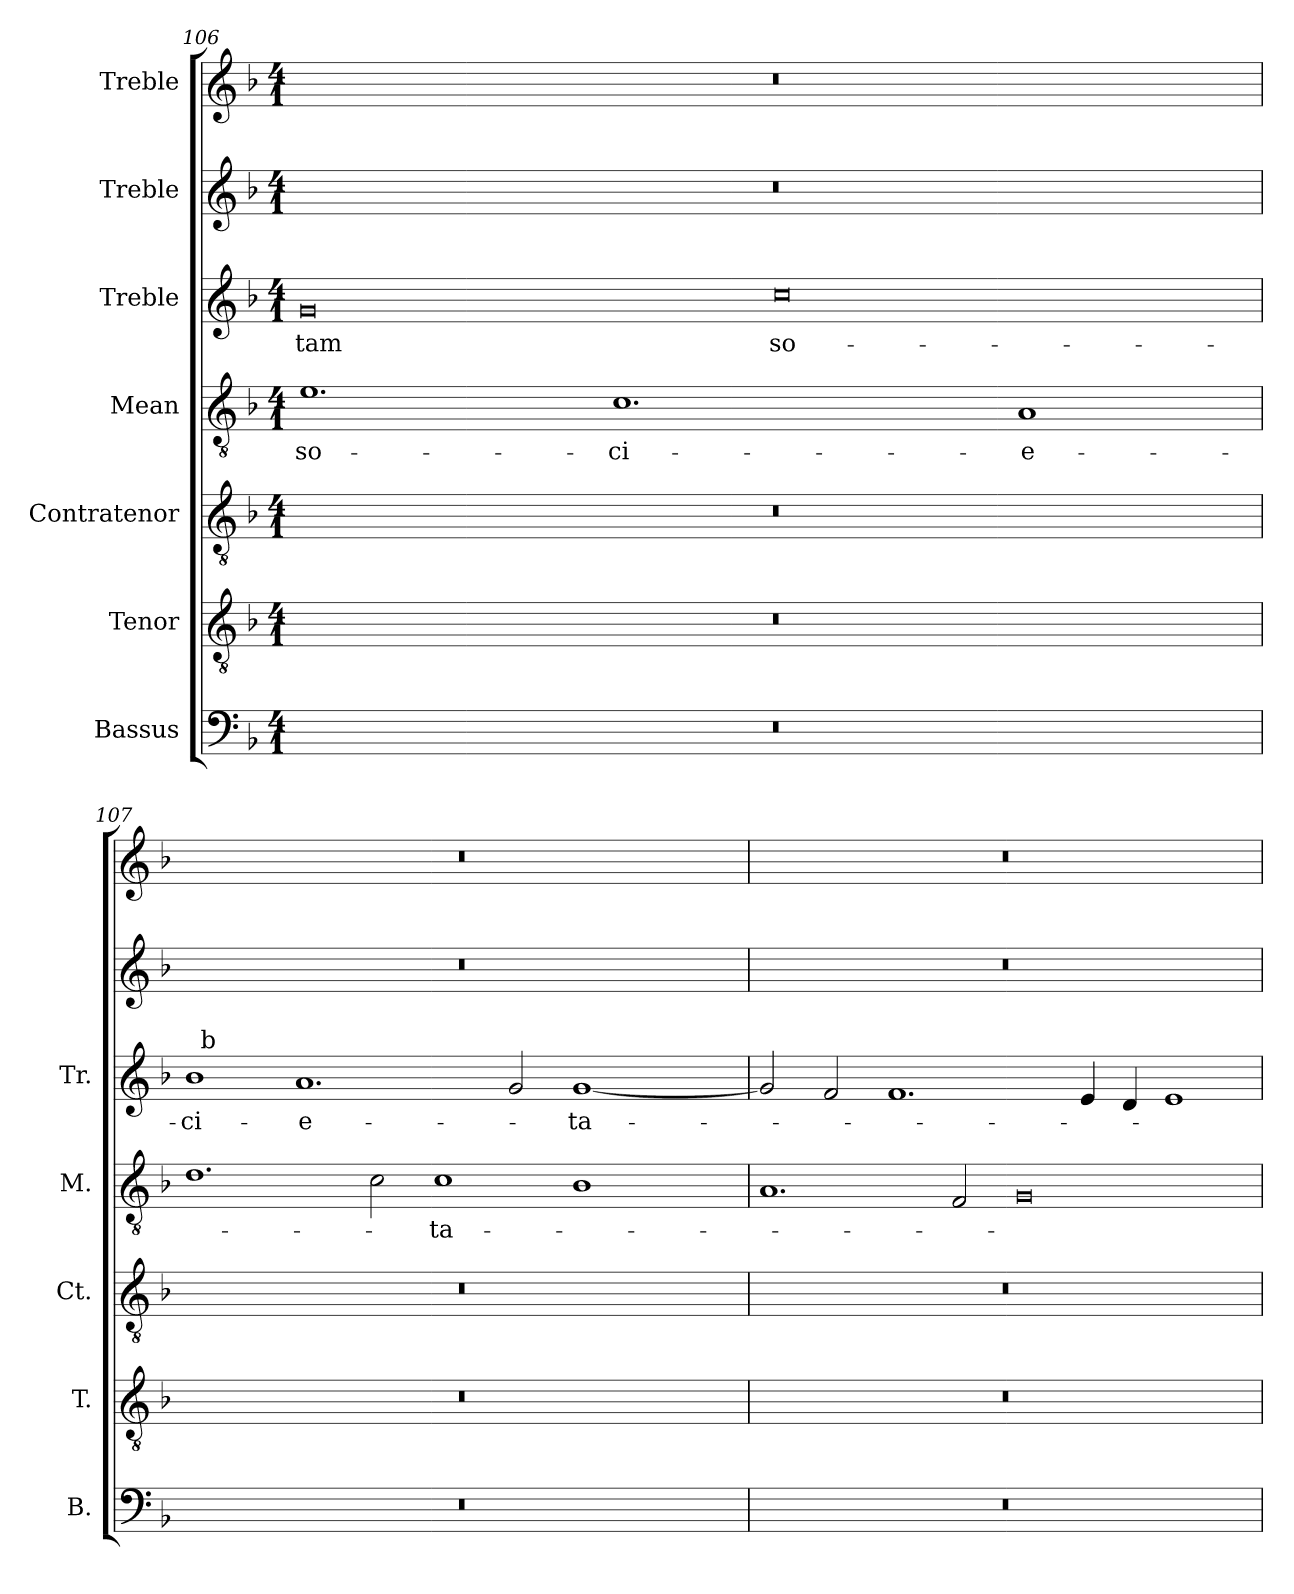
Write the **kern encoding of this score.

**kern	**kern	**kern	**kern	**text	**kern	**text	**kern	**kern
*part7	*part6	*part5	*part4	*part4	*part3	*part3	*part2	*part1
*staff7	*staff6	*staff5	*staff4	*staff4	*staff3	*staff3	*staff2	*staff1
*I"Bassus	*I"Tenor	*I"Contratenor	*I"Mean	*	*I"Treble	*	*I"Treble	*I"Treble
*I'B.	*I'T.	*I'Ct.	*I'M.	*	*I'Tr.	*	*	*
*clefF4	*clefGv2	*clefGv2	*clefGv2	*	*clefG2	*	*clefG2	*clefG2
*	*ITrd7c12	*ITrd7c12	*ITrd7c12	*	*	*	*	*
*k[b-]	*k[b-]	*k[b-]	*k[b-]	*	*k[b-]	*	*k[b-]	*k[b-]
*F:	*F:	*F:	*F:	*	*F:	*	*F:	*F:
*M4/1	*M4/1	*M4/1	*M4/1	*	*M4/1	*	*M4/1	*M4/1
=106	=106	=106	=106	=106	=106	=106	=106	=106
!LO:N:vis=1	!LO:N:vis=1	!LO:N:vis=1	!	!	!	!	!	!
!	!	!	!	!LO:LY:b:color=#000000	!	!	!	!
!	!	!	!	!	!	!LO:LY:b:color=#000000	!LO:N:vis=1	!LO:N:vis=1
00r	00r	00r	1.Ei	so-	0gi	-tam	00r	00r
!	!	!	!	!LO:LY:b:color=#000000	!	!	!	!
.	.	.	1.Ci	-ci-	.	.	.	.
!	!	!	!	!	!	!LO:LY:b:color=#000000	!	!
.	.	.	.	.	0cci	so-	.	.
!	!	!	!	!LO:LY:b:color=#000000	!	!	!	!
.	.	.	1AAi	-e-	.	.	.	.
=107	=107	=107	=107	=107	=107	=107	=107	=107
!LO:N:vis=1	!LO:N:vis=1	!LO:N:vis=1	!	!	!	!	!	!
!	!	!	!	!	!	!LO:LY:b:color=#000000	!LO:N:vis=1	!LO:N:vis=1
*	*	*	*	*	*^	*	*	*
00r	00r	00r	1.Di	.	1b-i	32ryy	-ci-	00r	00r
.	.	.	.	.	.	256ryy	.	.	.
!	!	!	!	!	!	!LO:TX:a:t=b	!	!	!
.	.	.	.	.	.	1ryy	.	.	.
!	!	!	!	!	!	!	!LO:LY:b:color=#000000	!	!
.	.	.	.	.	1.ai	.	-e-	.	.
.	.	.	.	.	.	1ryy	.	.	.
.	.	.	2Ci\	.	.	.	.	.	.
!	!	!	!	!LO:LY:b:color=#000000	!	!	!	!	!
.	.	.	1Ci	-ta-	.	.	.	.	.
.	.	.	.	.	.	1ryy	.	.	.
.	.	.	.	.	2gi/	.	.	.	.
!	!	!	!	!	!	!	!LO:LY:b:color=#000000	!	!
.	.	.	1BB-i	.	[<1gi	.	-ta-	.	.
.	.	.	.	.	.	2ryy	.	.	.
.	.	.	.	.	.	4ryy	.	.	.
.	.	.	.	.	.	8ryy	.	.	.
.	.	.	.	.	.	16ryy	.	.	.
.	.	.	.	.	.	64..ryy	.	.	.
!!LO:LB:g=z
=108	=108	=108	=108	=108	=108	=108	=108	=108	=108
!LO:N:vis=1	!LO:N:vis=1	!LO:N:vis=1	!	!	!	!	!	!LO:N:vis=1	!LO:N:vis=1
*	*	*	*	*	*v	*v	*	*	*
00r	00r	00r	1.AAi	.	2gi/]	.	00r	00r
.	.	.	.	.	2fi/	.	.	.
.	.	.	.	.	1.fi	.	.	.
.	.	.	2FFi/	.	.	.	.	.
.	.	.	0GGi	.	.	.	.	.
.	.	.	.	.	4ei/	.	.	.
.	.	.	.	.	4di/	.	.	.
.	.	.	.	.	1ei	.	.	.
=	=	=	=	=	=	=	=	=
*-	*-	*-	*-	*-	*-	*-	*-	*-
